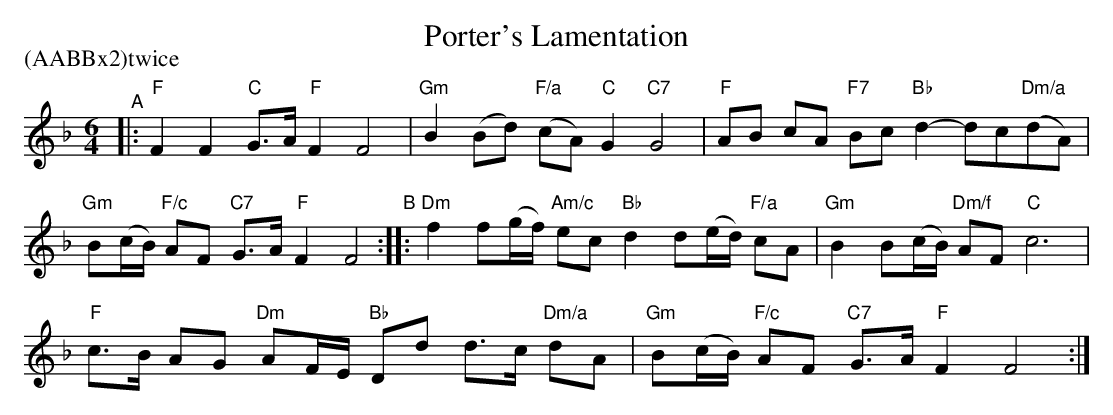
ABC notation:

X:1
T: Porter's Lamentation
P: (AABBx2)twice
M: 6/4
L: 1/8
K: F
"^A"|:\
"F"F2 F2 "C"G>A "F"F2 F4 |\
"Gm"B2 (Bd) "F/a"(cA) "C"G2 "C7"G4 |\
"F"AB cA "F7"Bc "Bb"d2- dc("Dm/a"dA) |
"Gm"B(c/B/) "F/c"AF "C7"G>A "F"F2 F4 \
"B"::\
"Dm"f2 f(g/f/) "Am/c"ec "Bb"d2 d(e/d/) "F/a"cA |\
"Gm"B2 B(c/B/) "Dm/f"AF "C"c6 |
"F"c>B AG "Dm"AF/E/ "Bb"Dd d>c "Dm/a"dA |\
"Gm"B(c/B/)  "F/c"AF "C7"G>A  "F"F2 F4 :|
